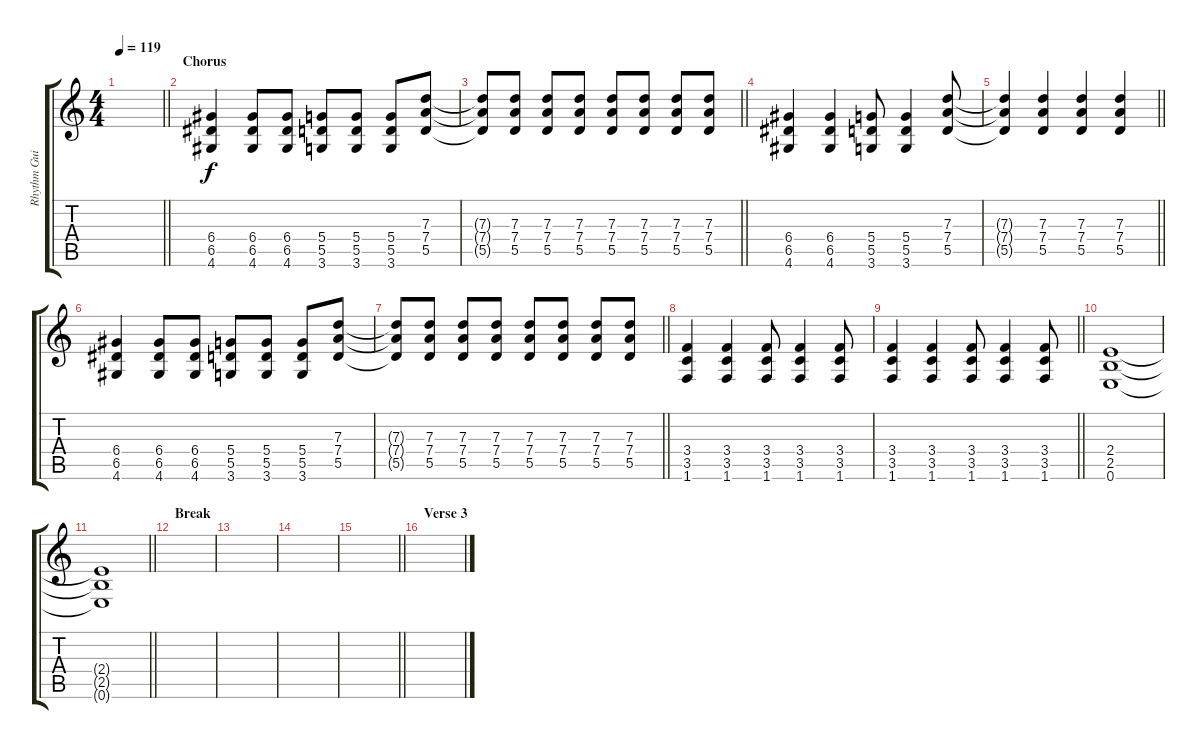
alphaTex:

\track ("Rhythm Guitar" "Rhythm Gui") {instrument overdrivenguitar}
\staff {score tabs}
\tuning (E4 B3 G3 D3 A2 E2) {hide}
\ts (4 4)
\tempo 119
\clef g2
\barLineRight lightlight
\ks c
|
\section ("" "Chorus")
(6.4 6.5 4.6).4 (6.4 6.5 4.6).8 (6.4 6.5 4.6).8 (5.4 5.5 3.6).8 (5.4 5.5 3.6).8 (5.4 5.5 3.6).8 (7.3 7.4 5.5).8 |
\barLineRight lightlight
(7.3{t} 7.4{t} 5.5{t}).8 (7.3 7.4 5.5).8 (7.3 7.4 5.5).8 (7.3 7.4 5.5).8 (7.3 7.4 5.5).8 (7.3 7.4 5.5).8 (7.3 7.4 5.5).8 (7.3 7.4 5.5).8 |
(6.4 6.5 4.6).4 (6.4 6.5 4.6).4 (5.4 5.5 3.6).8 (5.4 5.5 3.6).4 (7.3 7.4 5.5).8 |
\barLineRight lightlight
(7.3{t} 7.4{t} 5.5{t}).4 (7.3 7.4 5.5).4 (7.3 7.4 5.5).4 (7.3 7.4 5.5).4 |
(6.4 6.5 4.6).4 (6.4 6.5 4.6).8 (6.4 6.5 4.6).8 (5.4 5.5 3.6).8 (5.4 5.5 3.6).8 (5.4 5.5 3.6).8 (7.3 7.4 5.5).8 |
\barLineRight lightlight
(7.3{t} 7.4{t} 5.5{t}).8 (7.3 7.4 5.5).8 (7.3 7.4 5.5).8 (7.3 7.4 5.5).8 (7.3 7.4 5.5).8 (7.3 7.4 5.5).8 (7.3 7.4 5.5).8 (7.3 7.4 5.5).8 |
(3.4 3.5 1.6).4 (3.4 3.5 1.6).4 (3.4 3.5 1.6).8 (3.4 3.5 1.6).4 (3.4 3.5 1.6).8 |
\barLineRight lightlight
(3.4 3.5 1.6).4 (3.4 3.5 1.6).4 (3.4 3.5 1.6).8 (3.4 3.5 1.6).4 (3.4 3.5 1.6).8 |
(2.4 2.5 0.6).1 |
\barLineRight lightlight
(2.4{t} 2.5{t} 0.6{t}).1 |
\section ("" "Break")
|
|
|
\barLineRight lightlight
|
\section ("" "Verse 3")
